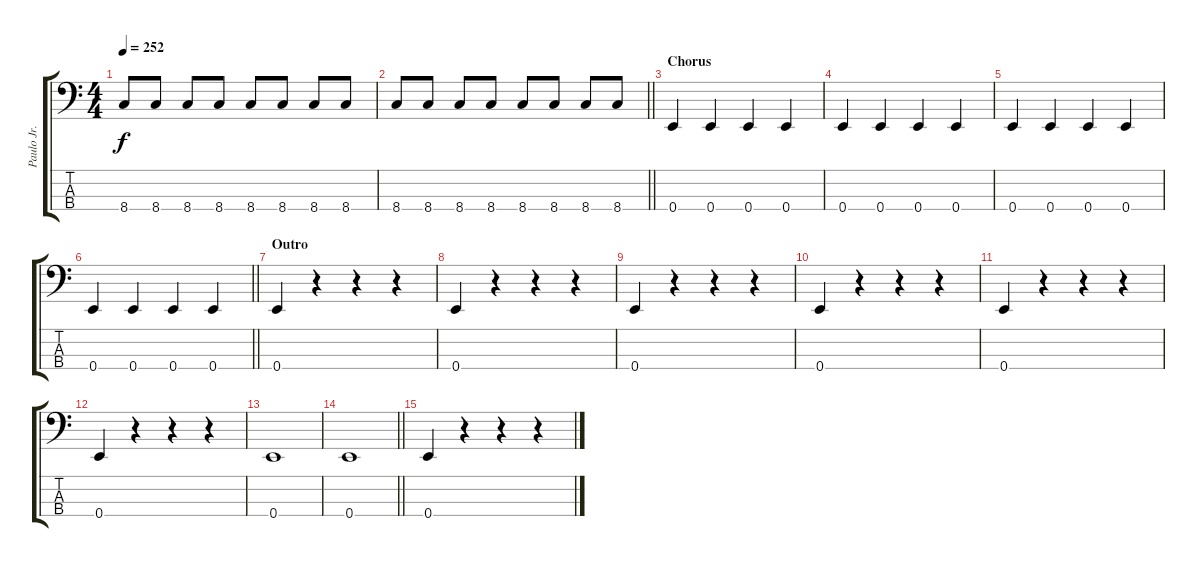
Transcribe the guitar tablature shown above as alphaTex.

\track ("Paulo Jr." "Paulo Jr.") {instrument electricbasspick}
\staff {score tabs}
\tuning (G2 D2 A1 E1) {hide}
\ts (4 4)
\tempo 252
\clef f4
\ks c
8.4.8{dy f} 8.4.8 8.4.8 8.4.8 8.4.8 8.4.8 8.4.8 8.4.8 |
\barLineRight lightlight
8.4.8 8.4.8 8.4.8 8.4.8 8.4.8 8.4.8 8.4.8 8.4.8 |
\section ("" "Chorus")
0.4.4 0.4.4 0.4.4 0.4.4 |
0.4.4 0.4.4 0.4.4 0.4.4 |
0.4.4 0.4.4 0.4.4 0.4.4 |
\barLineRight lightlight
0.4.4 0.4.4 0.4.4 0.4.4 |
\section ("" "Outro")
0.4.4 r.4 r.4 r.4 |
0.4.4 r.4 r.4 r.4 |
0.4.4 r.4 r.4 r.4 |
0.4.4 r.4 r.4 r.4 |
0.4.4 r.4 r.4 r.4 |
0.4.4 r.4 r.4 r.4 |
0.4.1 |
\barLineRight lightlight
0.4.1 |
0.4.4 r.4 r.4 r.4
